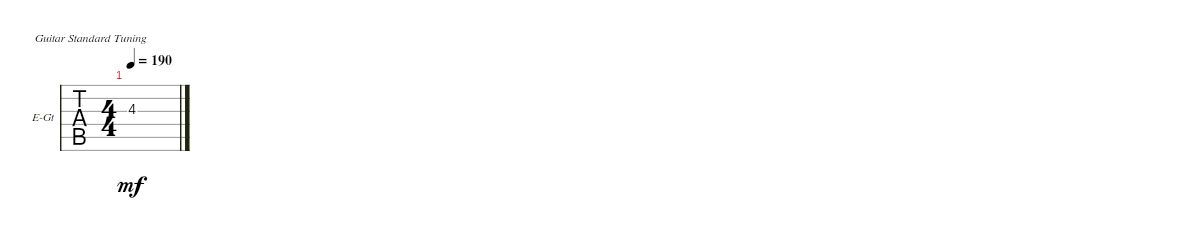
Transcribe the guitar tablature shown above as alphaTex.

\defaultSystemsLayout 4
\bracketExtendMode groupsimilarinstruments
\firstSystemTrackNameOrientation horizontal
\otherSystemsTrackNameOrientation horizontal
\track ("Cole Train" "E-Gt") {instrument distortionguitar}
\staff {tabs}
\tuning (E4 B3 G3 D3 A2 E2)
\ts (4 4)
\tempo 190
\clef g2
\ks c
4.3{t}.1{dy mf}
